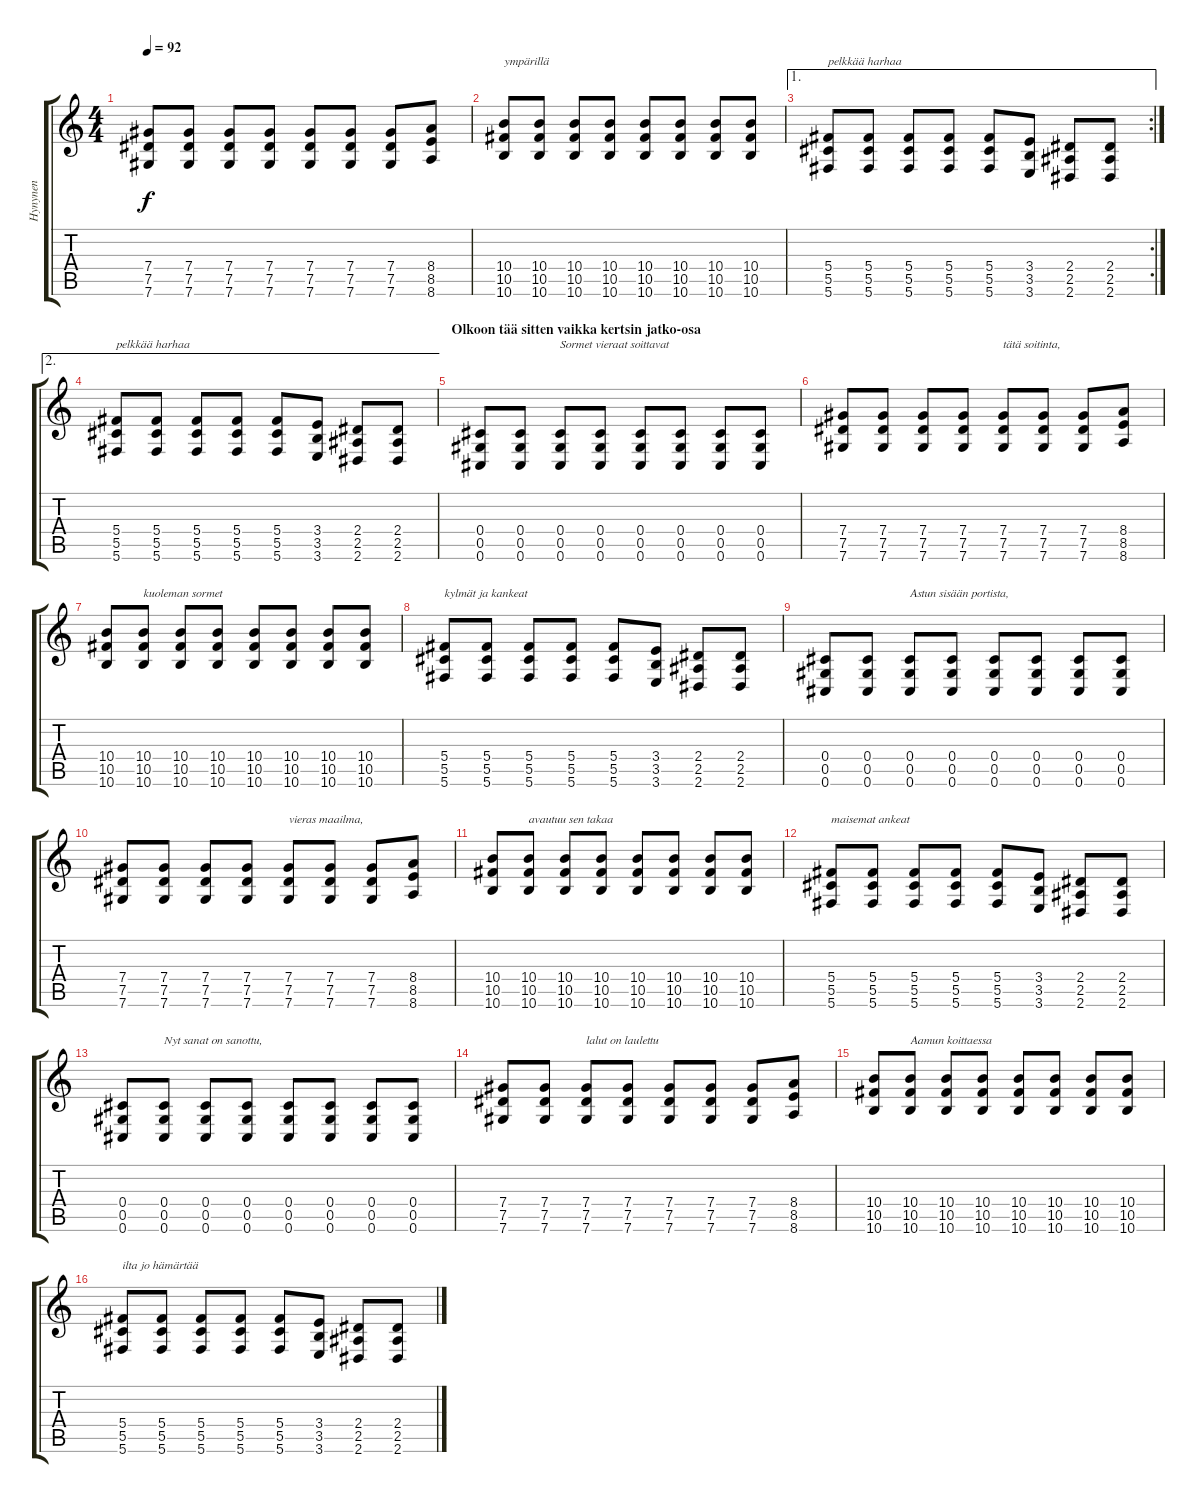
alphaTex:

\track ("Hynynen" "Hynynen") {instrument distortionguitar}
\staff {score tabs}
\tuning (Eb4 Bb3 Gb3 Db3 Ab2 Db2) {hide}
\ts (4 4)
\tempo 92
\clef g2
\ks c
(7.4 7.5 7.6).8{dy f} (7.4 7.5 7.6).8 (7.4 7.5 7.6).8 (7.4 7.5 7.6).8 (7.4 7.5 7.6).8 (7.4 7.5 7.6).8 (7.4 7.5 7.6).8 (8.4 8.5 8.6).8 |
(10.4 10.5 10.6).8{txt "ympärillä"} (10.4 10.5 10.6).8 (10.4 10.5 10.6).8 (10.4 10.5 10.6).8 (10.4 10.5 10.6).8 (10.4 10.5 10.6).8 (10.4 10.5 10.6).8 (10.4 10.5 10.6).8 |
\ae 1
\rc 2
(5.4 5.5 5.6).8{txt "pelkkää harhaa"} (5.4 5.5 5.6).8 (5.4 5.5 5.6).8 (5.4 5.5 5.6).8 (5.4 5.5 5.6).8 (3.4 3.5 3.6).8 (2.4 2.5 2.6).8 (2.4 2.5 2.6).8 |
\ae 2
(5.4 5.5 5.6).8{txt "pelkkää harhaa"} (5.4 5.5 5.6).8 (5.4 5.5 5.6).8 (5.4 5.5 5.6).8 (5.4 5.5 5.6).8 (3.4 3.5 3.6).8 (2.4 2.5 2.6).8 (2.4 2.5 2.6).8 |
\section ("" "Olkoon tää sitten vaikka kertsin jatko-osa")
(0.4 0.5 0.6).8 (0.4 0.5 0.6).8 (0.4 0.5 0.6).8{txt "Sormet vieraat soittavat"} (0.4 0.5 0.6).8 (0.4 0.5 0.6).8 (0.4 0.5 0.6).8 (0.4 0.5 0.6).8 (0.4 0.5 0.6).8 |
(7.4 7.5 7.6).8 (7.4 7.5 7.6).8 (7.4 7.5 7.6).8 (7.4 7.5 7.6).8 (7.4 7.5 7.6).8{txt "tätä soitinta,"} (7.4 7.5 7.6).8 (7.4 7.5 7.6).8 (8.4 8.5 8.6).8 |
(10.4 10.5 10.6).8 (10.4 10.5 10.6).8{txt "kuoleman sormet"} (10.4 10.5 10.6).8 (10.4 10.5 10.6).8 (10.4 10.5 10.6).8 (10.4 10.5 10.6).8 (10.4 10.5 10.6).8 (10.4 10.5 10.6).8 |
(5.4 5.5 5.6).8{txt "kylmät ja kankeat"} (5.4 5.5 5.6).8 (5.4 5.5 5.6).8 (5.4 5.5 5.6).8 (5.4 5.5 5.6).8 (3.4 3.5 3.6).8 (2.4 2.5 2.6).8 (2.4 2.5 2.6).8 |
(0.4 0.5 0.6).8 (0.4 0.5 0.6).8 (0.4 0.5 0.6).8{txt "Astun sisään portista,"} (0.4 0.5 0.6).8 (0.4 0.5 0.6).8 (0.4 0.5 0.6).8 (0.4 0.5 0.6).8 (0.4 0.5 0.6).8 |
(7.4 7.5 7.6).8 (7.4 7.5 7.6).8 (7.4 7.5 7.6).8 (7.4 7.5 7.6).8 (7.4 7.5 7.6).8{txt "vieras maailma,"} (7.4 7.5 7.6).8 (7.4 7.5 7.6).8 (8.4 8.5 8.6).8 |
(10.4 10.5 10.6).8 (10.4 10.5 10.6).8{txt "avautuu sen takaa"} (10.4 10.5 10.6).8 (10.4 10.5 10.6).8 (10.4 10.5 10.6).8 (10.4 10.5 10.6).8 (10.4 10.5 10.6).8 (10.4 10.5 10.6).8 |
(5.4 5.5 5.6).8{txt "maisemat ankeat"} (5.4 5.5 5.6).8 (5.4 5.5 5.6).8 (5.4 5.5 5.6).8 (5.4 5.5 5.6).8 (3.4 3.5 3.6).8 (2.4 2.5 2.6).8 (2.4 2.5 2.6).8 |
(0.4 0.5 0.6).8 (0.4 0.5 0.6).8{txt "Nyt sanat on sanottu,"} (0.4 0.5 0.6).8 (0.4 0.5 0.6).8 (0.4 0.5 0.6).8 (0.4 0.5 0.6).8 (0.4 0.5 0.6).8 (0.4 0.5 0.6).8 |
(7.4 7.5 7.6).8 (7.4 7.5 7.6).8 (7.4 7.5 7.6).8{txt "lalut on laulettu"} (7.4 7.5 7.6).8 (7.4 7.5 7.6).8 (7.4 7.5 7.6).8 (7.4 7.5 7.6).8 (8.4 8.5 8.6).8 |
(10.4 10.5 10.6).8 (10.4 10.5 10.6).8{txt "Aamun koittaessa"} (10.4 10.5 10.6).8 (10.4 10.5 10.6).8 (10.4 10.5 10.6).8 (10.4 10.5 10.6).8 (10.4 10.5 10.6).8 (10.4 10.5 10.6).8 |
(5.4 5.5 5.6).8{txt "ilta jo hämärtää"} (5.4 5.5 5.6).8 (5.4 5.5 5.6).8 (5.4 5.5 5.6).8 (5.4 5.5 5.6).8 (3.4 3.5 3.6).8 (2.4 2.5 2.6).8 (2.4 2.5 2.6).8
